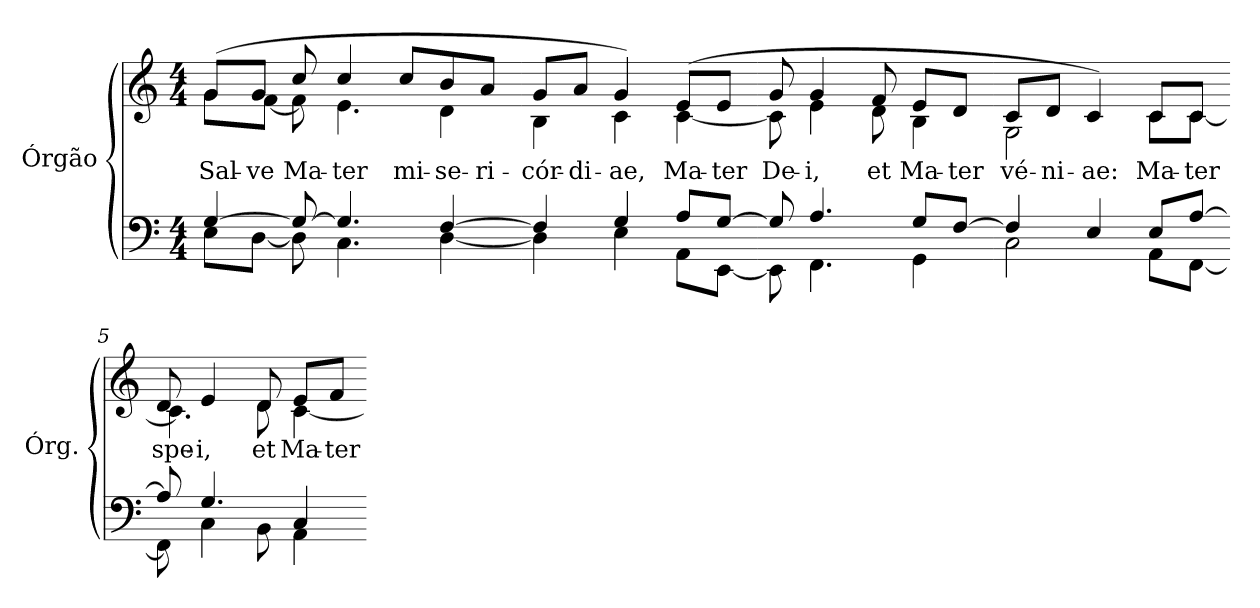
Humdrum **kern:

**kern	**kern	**text
*part1	*part1	*part1
*staff2	*staff1	*staff1
*I"Órgão	*	*
*I'Órg.	*	*
!!LO:PB:g=z
*clefF4	*clefG2	*
*k[]	*k[]	*
*C:	*C:	*
*M4/4	*M4/4	*
*MM63	*MM63	*
=1	=1	=1
*^	*	*
!	!	!	!LO:LY:b:color=#000000
*	*	*^	*
[>4Gi/	8Ei\L	(8gi/L	8gi\L	Sal-
!	!	!	!	!LO:LY:b:color=#000000
.	[<8Di\J	8gi/J	[<8fi\J	-ve
!	!	!	!	!LO:LY:b:color=#000000
8Gi/_>	8Di\]	8cci/	8fi\]	Ma-
!	!	!	!	!LO:LY:b:color=#000000
4.Gi/]	4.Ci\	4cci/	4.ei\	-ter
!	!	!	!	!LO:LY:b:color=#000000
.	.	8cci/L	.	mi-
!	!	!	!	!LO:LY:b:color=#000000
[>4Fi/	[<4Di\	8bi/	4di\	-se-
!	!	!	!	!LO:LY:b:color=#000000
.	.	8ai/J	.	-ri-
=2-	=2-	=2-	=2-	=2-
!	!	!	!	!LO:LY:b:color=#000000
4Fi/]	4Di\]	8gi/L	4Bi\	-cór-
!	!	!	!	!LO:LY:b:color=#000000
.	.	8ai/J	.	-di-
!	!	!	!	!LO:LY:b:color=#000000
4Gi/	4Ei\	4gi/)	4ci\	-ae,
!	!	!	!	!LO:LY:b:color=#000000
8Ai/L	8AAi\L	(8ei/L	[<4ci\	Ma-
!	!	!	!	!LO:LY:b:color=#000000
[>8Gi/J	[<8EEi\J	8ei/J	.	-ter
=3-	=3-	=3-	=3-	=3-
!	!	!	!	!LO:LY:b:color=#000000
8Gi/]	8EEi\]	8gi/	8ci\]	De-
!	!	!	!	!LO:LY:b:color=#000000
4.Ai/	4.FFi\	4gi/	4ei\	-i,
!	!	!	!	!LO:LY:b:color=#000000
.	.	8fi/	8di\	et
!	!	!	!	!LO:LY:b:color=#000000
8Gi/L	4GGi\	8ei/L	4Bi\	Ma-
!	!	!	!	!LO:LY:b:color=#000000
[>8Fi/J	.	8di/J	.	-ter
=4-	=4-	=4-	=4-	=4-
!	!	!	!	!LO:LY:b:color=#000000
4Fi/]	2Ci\	8ci/L	2Gi\	vé-
!	!	!	!	!LO:LY:b:color=#000000
.	.	8di/J	.	-ni-
!	!	!	!	!LO:LY:b:color=#000000
4Ei/	.	4ci/)	.	-ae:
!	!	!	!	!LO:LY:b:color=#000000
8Ei/L	8AAi\L	8ci/L	8ci\L	Ma-
!	!	!	!	!LO:LY:b:color=#000000
[>8Ai/J	[<8FFi\J	8ci/J	[<8ci\J	-ter
!!LO:LB:g=z	!!
=5-	=5-	=5-	=5-	=5-
!	!	!	!	!LO:LY:b:color=#000000
8Ai/]	8FFi\]	8di/	4.ci\]	spe-
!	!	!	!	!LO:LY:b:color=#000000
4.Gi/	4Ci\	4ei/	.	-i,
!	!	!	!	!LO:LY:b:color=#000000
.	8BBi\	8di/	8di\	et
!	!	!	!	!LO:LY:b:color=#000000
4Ci/	4AAi\	8ei/L	[<4ci\	Ma-
!	!	!	!	!LO:LY:b:color=#000000
.	.	8fi/J	.	-ter
*v	*v	*	*	*
*	*v	*v	*
=-	=-	=-
*-	*-	*-
